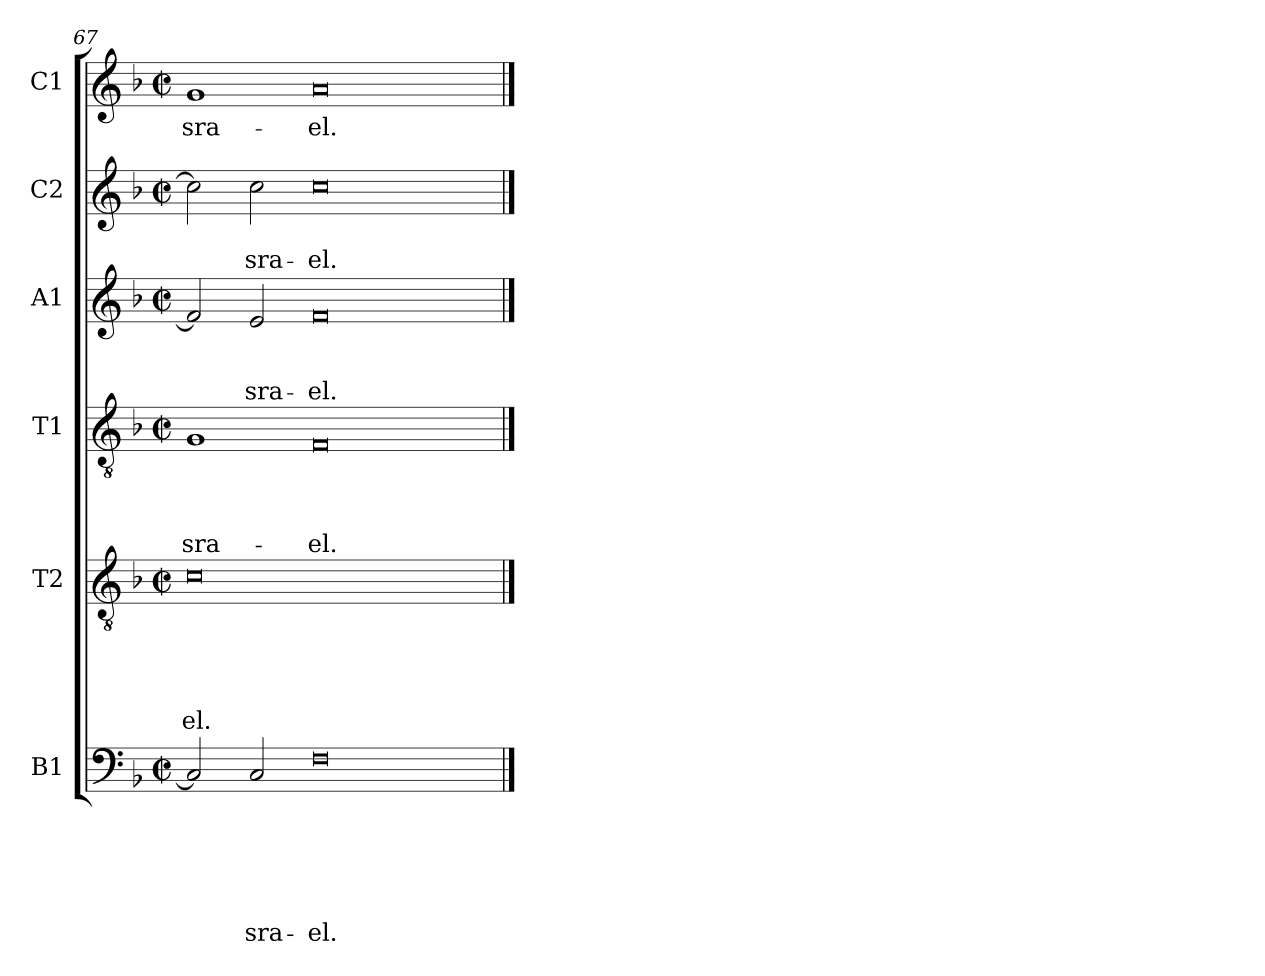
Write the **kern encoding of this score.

**kern	**text	**text	**text	**text	**text	**text	**kern	**text	**text	**text	**text	**text	**kern	**text	**text	**text	**text	**kern	**text	**text	**text	**kern	**text	**text	**kern	**text
*part6	*part6	*part6	*part6	*part6	*part6	*part6	*part5	*part5	*part5	*part5	*part5	*part5	*part4	*part4	*part4	*part4	*part4	*part3	*part3	*part3	*part3	*part2	*part2	*part2	*part1	*part1
*staff6	*staff6	*staff6	*staff6	*staff6	*staff6	*staff6	*staff5	*staff5	*staff5	*staff5	*staff5	*staff5	*staff4	*staff4	*staff4	*staff4	*staff4	*staff3	*staff3	*staff3	*staff3	*staff2	*staff2	*staff2	*staff1	*staff1
*I"B1	*	*	*	*	*	*	*I"T2	*	*	*	*	*	*I"T1	*	*	*	*	*I"A1	*	*	*	*I"C2	*	*	*I"C1	*
*clefF4	*	*	*	*	*	*	*clefGv2	*	*	*	*	*	*clefGv2	*	*	*	*	*clefG2	*	*	*	*clefG2	*	*	*clefG2	*
*k[b-]	*	*	*	*	*	*	*k[b-]	*	*	*	*	*	*k[b-]	*	*	*	*	*k[b-]	*	*	*	*k[b-]	*	*	*k[b-]	*
*F:	*	*	*	*	*	*	*F:	*	*	*	*	*	*F:	*	*	*	*	*F:	*	*	*	*F:	*	*	*F:	*
*M2/2	*	*	*	*	*	*	*M2/2	*	*	*	*	*	*M2/2	*	*	*	*	*M2/2	*	*	*	*M2/2	*	*	*M2/2	*
*met(c|)	*	*	*	*	*	*	*met(c|)	*	*	*	*	*	*met(c|)	*	*	*	*	*met(c|)	*	*	*	*met(c|)	*	*	*met(c|)	*
=67	=67	=67	=67	=67	=67	=67	=67	=67	=67	=67	=67	=67	=67	=67	=67	=67	=67	=67	=67	=67	=67	=67	=67	=67	=67	=67
!	!	!	!	!	!	!	!	!	!	!	!	!LO:LY:b	!	!	!	!	!LO:LY:b	!	!	!	!	!	!	!	!	!LO:LY:b
2C/]	.	.	.	.	.	.	0c	.	.	.	.	-el.	1G	.	.	.	-sra-	2f/]	.	.	.	2cc\]	.	.	1g	-sra-
!	!	!	!	!	!	!LO:LY:b	!	!	!	!	!	!	!	!	!	!	!	!	!	!	!LO:LY:b	!	!	!LO:LY:b	!	!
2C/	.	.	.	.	.	-sra-	.	.	.	.	.	.	.	.	.	.	.	2e/	.	.	-sra-	2cc\	.	-sra-	.	.
!	!	!	!	!	!	!LO:LY:b	!	!	!	!	!	!	!	!	!	!	!LO:LY:b	!	!	!	!LO:LY:b	!	!	!LO:LY:b	!	!LO:LY:b
0F	.	.	.	.	.	-el.	.	.	.	.	.	.	0F	.	.	.	-el.	0f	.	.	-el.	0cc	.	-el.	0a	-el.
.	.	.	.	.	.	.	1ryy	.	.	.	.	.	.	.	.	.	.	.	.	.	.	.	.	.	.	.
==	==	==	==	==	==	==	==	==	==	==	==	==	==	==	==	==	==	==	==	==	==	==	==	==	==	==
*-	*-	*-	*-	*-	*-	*-	*-	*-	*-	*-	*-	*-	*-	*-	*-	*-	*-	*-	*-	*-	*-	*-	*-	*-	*-	*-
